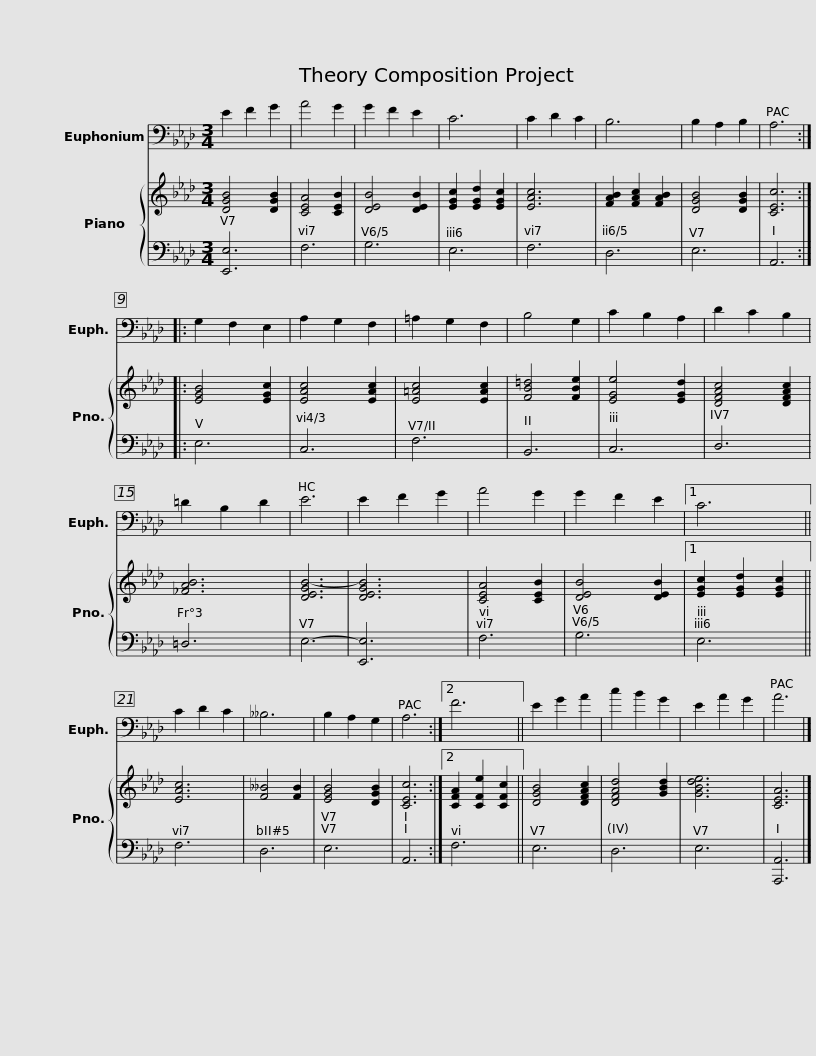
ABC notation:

X:1
%%score 1 { 2 | 3 }
L:1/8
M:3/4
I:linebreak $
K:Ab
V:1 bass
V:2 treble
V:3 bass
V:1
 E2 F2 G2 | A4 G2 | G2 F2 E2 | C6 | C2 D2 C2 | %5
 B,6 | B,2 A,2 B,2 | A,6 :: G,2 F,2 E,2 |$ A,2 G,2 F,2 | %10
 =A,2 G,2 F,2 | B,4 G,2 | C2 B,2 A,2 | D2 C2 B,2 | =D2 B,2 D2 | %15
 E6 | E2 F2 G2 | A4 G2 | G2 F2 E2 |1 C6 ||$ %20
 C2 D2 C2 | __B,6 | B,2 A,2 G,2 | A,6 :|2 F6 || %25
 E2 G2 A2 | c2 B2 G2 | E2 A2 G2 | A6 |] %29
V:2
 [DGB]4 [DGB]2 | [CEA]4 [CEB]2 | [DEB]4 [DEB]2 | [EGc]2 [EGd]2 [EGc]2 | [EAc]6 | %5
 [FAB]2 [FAc]2 [FAB]2 | [DGB]4 [DGB]2 | [CEc]6 :: [EGB]4 [EGc]2 |$ [EAc]4 [EAc]2 | %10
 [E=Ac]4 [EAc]2 | [FB=d]4 [FBe]2 | [EGe]4 [EGd]2 | [DFAc]4 [DFAc]2 | [_FAB]6 | %15
 [DEGB-]6 | [DEGB]6 | [CEA]4 [CEB]2 | [DEB]4 [DEB]2 |1 [EGc]2 [EGd]2 [EGc]2 ||$ %20
 [EAc]6 | [F__B]4 [FB]2 | [EGB]4 [DGB]2 | [CEc]6 :|2 [CFA]2 [CFe]2 [CFc]2 || %25
 [DGB]4 [DFAc]2 | [DFAd]4 [GBd]2 | [GBde]6 | [CEA]6 |] %29
V:3
 [E,,E,]6 | F,6 | G,6 | E,6 | F,6 | %5
 D,6 | E,6 | A,,6 :: E,6 |$ C,6 | %10
 F,6 | B,,6 | C,6 | D,6 | =D,6 | %15
 E,6- | [E,,E,]6 | F,6 | G,6 |1 E,6 ||$ %20
 F,6 | D,6 | E,6 | A,,6 :|2 F,6 || %25
 E,6 | D,6 | E,6 | [A,,,A,,]6 |] %29
